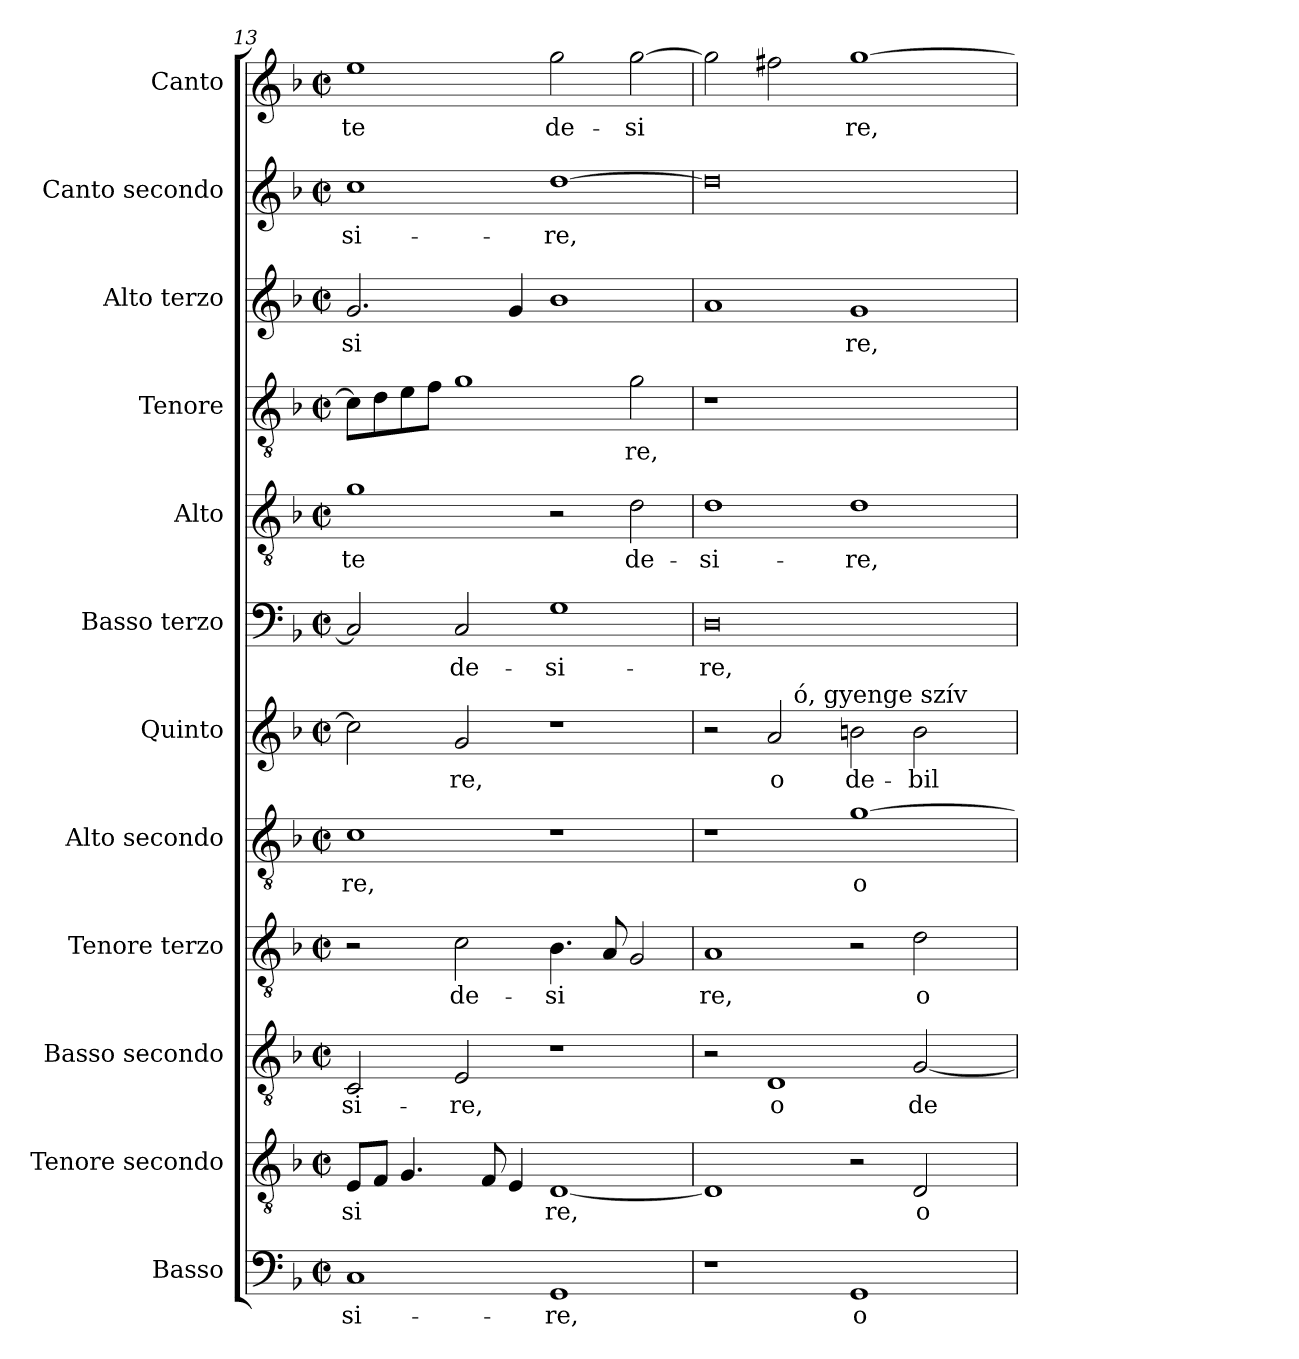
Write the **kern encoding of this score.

**kern	**text	**kern	**text	**kern	**text	**kern	**text	**kern	**text	**kern	**text	**kern	**text	**kern	**text	**kern	**text	**kern	**text	**kern	**text	**kern	**text
*part12	*part12	*part11	*part11	*part10	*part10	*part9	*part9	*part8	*part8	*part7	*part7	*part6	*part6	*part5	*part5	*part4	*part4	*part3	*part3	*part2	*part2	*part1	*part1
*staff12	*staff12	*staff11	*staff11	*staff10	*staff10	*staff9	*staff9	*staff8	*staff8	*staff7	*staff7	*staff6	*staff6	*staff5	*staff5	*staff4	*staff4	*staff3	*staff3	*staff2	*staff2	*staff1	*staff1
*I"Basso	*	*I"Tenore secondo	*	*I"Basso secondo	*	*I"Tenore terzo	*	*I"Alto secondo	*	*I"Quinto	*	*I"Basso terzo	*	*I"Alto	*	*I"Tenore	*	*I"Alto terzo	*	*I"Canto secondo	*	*I"Canto	*
*	*	*	*	*	*	*	*	*	*	*I'Q	*	*	*	*	*	*	*	*	*	*	*	*	*
*clefF4	*	*clefGv2	*	*clefGv2	*	*clefGv2	*	*clefGv2	*	*clefG2	*	*clefF4	*	*clefGv2	*	*clefGv2	*	*clefG2	*	*clefG2	*	*clefG2	*
*k[b-]	*	*k[b-]	*	*k[b-]	*	*k[b-]	*	*k[b-]	*	*k[b-]	*	*k[b-]	*	*k[b-]	*	*k[b-]	*	*k[b-]	*	*k[b-]	*	*k[b-]	*
*F:	*	*F:	*	*F:	*	*F:	*	*F:	*	*F:	*	*F:	*	*F:	*	*F:	*	*F:	*	*F:	*	*F:	*
*M2/2	*	*M2/2	*	*M2/2	*	*M2/2	*	*M2/2	*	*M2/2	*	*M2/2	*	*M2/2	*	*M2/2	*	*M2/2	*	*M2/2	*	*M2/2	*
*met(c|)	*	*met(c|)	*	*met(c|)	*	*met(c|)	*	*met(c|)	*	*met(c|)	*	*met(c|)	*	*met(c|)	*	*met(c|)	*	*met(c|)	*	*met(c|)	*	*met(c|)	*
=13	=13	=13	=13	=13	=13	=13	=13	=13	=13	=13	=13	=13	=13	=13	=13	=13	=13	=13	=13	=13	=13	=13	=13
!	!LO:LY:b:cj	!	!LO:LY:b:cj	!	!LO:LY:b:cj	!	!	!	!LO:LY:b:cj	!	!LO:LY:b:cj	!	!LO:LY:b:rj	!	!LO:LY:b:rj	!	!LO:LY:b:rj	!	!LO:LY:b:rj	!	!LO:LY:b:rj	!	!LO:LY:b:cj
1C	-si-	8E/L	-si-	2C/	-si-	2r	.	1c	-re,	2cc\]	--	2C/]	.	1g	-te	8c\L]	--	2.g/	-si-	1cc	-si-	1ee	-te
!	!	!	!LO:LY:b:cj	!	!	!	!	!	!	!	!	!	!	!	!	!	!LO:LY:b:rj	!	!	!	!	!	!
.	.	8F/J	--	.	.	.	.	.	.	.	.	.	.	.	.	8d\	--	.	.	.	.	.	.
!	!	!	!LO:LY:b:cj	!	!	!	!	!	!	!	!	!	!	!	!	!	!LO:LY:b:rj	!	!	!	!	!	!
.	.	4.G/	--	.	.	.	.	.	.	.	.	.	.	.	.	8e\	--	.	.	.	.	.	.
!	!	!	!	!	!	!	!	!	!	!	!	!	!	!	!	!	!LO:LY:b:rj	!	!	!	!	!	!
.	.	.	.	.	.	.	.	.	.	.	.	.	.	.	.	8f\J	--	.	.	.	.	.	.
!	!	!	!	!	!LO:LY:b:cj	!	!LO:LY:b:cj	!	!	!	!LO:LY:b:cj	!	!LO:LY:b:rj	!	!	!	!LO:LY:b:rj	!	!	!	!	!	!
.	.	.	.	2E/	-re,	2c\	de-	.	.	2g/	-re,	2C/	de-	.	.	1g	--	.	.	.	.	.	.
!	!	!	!LO:LY:b:cj	!	!	!	!	!	!	!	!	!	!	!	!	!	!	!	!	!	!	!	!
.	.	8F/	--	.	.	.	.	.	.	.	.	.	.	.	.	.	.	.	.	.	.	.	.
!	!	!	!LO:LY:b:cj	!	!	!	!	!	!	!	!	!	!	!	!	!	!	!	!LO:LY:b:rj	!	!	!	!
.	.	4E/	--	.	.	.	.	.	.	.	.	.	.	.	.	.	.	4g/	--	.	.	.	.
!	!LO:LY:b:cj	!	!LO:LY:b:cj	!	!	!	!LO:LY:b:cj	!	!	!	!	!	!LO:LY:b:rj	!	!	!	!	!	!LO:LY:b:rj	!	!LO:LY:b:rj	!	!LO:LY:b:cj
1GG	-re,	[<1D	-re,	1r	.	4.B-\	-si-	1r	.	1r	.	1G	-si-	2r	.	.	.	1b-	--	[>1dd	-re,	2gg\	de-
!	!	!	!	!	!	!	!LO:LY:b:cj	!	!	!	!	!	!	!	!	!	!	!	!	!	!	!	!
.	.	.	.	.	.	8A/	--	.	.	.	.	.	.	.	.	.	.	.	.	.	.	.	.
!	!	!	!	!	!	!	!LO:LY:b:cj	!	!	!	!	!	!	!	!LO:LY:b:rj	!	!LO:LY:b:rj	!	!	!	!	!	!LO:LY:b:cj
.	.	.	.	.	.	2G/	--	.	.	.	.	.	.	2d\	de-	2g\	-re,	.	.	.	.	[>2gg\	-si-
!!LO:PB:g=z
=14	=14	=14	=14	=14	=14	=14	=14	=14	=14	=14	=14	=14	=14	=14	=14	=14	=14	=14	=14	=14	=14	=14	=14
!	!	!	!LO:LY:b:cj	!	!	!	!LO:LY:b:cj	!	!	!	!	!	!LO:LY:b:rj	!	!LO:LY:b:rj	!	!	!	!LO:LY:b:rj	!	!LO:LY:b:rj	!	!LO:LY:b:cj
*	*	*	*	*	*	*	*	*	*	*^	*	*	*	*	*	*	*	*	*	*	*	*	*
1r	.	1D]	.	2r	.	1A	-re,	1r	.	2r	2ryy	.	0D	-re,	1d	-si-	1r	.	1a	--	0dd]	.	2gg\]	--
!	!	!	!	!	!LO:LY:b:cj	!	!	!	!	!	!	!LO:LY:b:cj	!	!	!	!	!	!	!	!	!	!	!	!LO:LY:b:cj
.	.	.	.	1D	o	.	.	.	.	2a/	16ryy	o	.	.	.	.	.	.	.	.	.	.	2ff#X\	--
.	.	.	.	.	.	.	.	.	.	.	64ryy	.	.	.	.	.	.	.	.	.	.	.	.	.
!	!	!	!	!	!	!	!	!	!	!	!LO:TX:a:t=ó, gyenge szív	!	!	!	!	!	!	!	!	!	!	!	!	!
.	.	.	.	.	.	.	.	.	.	.	1ryy	.	.	.	.	.	.	.	.	.	.	.	.	.
!	!LO:LY:b:cj	!	!	!	!	!	!	!	!LO:LY:b:cj	!	!	!LO:LY:b:cj	!	!	!	!LO:LY:b:rj	!	!	!	!LO:LY:b:rj	!	!	!	!LO:LY:b:cj
1GG	o	2r	.	.	.	2r	.	[>1g	o	2bn\	.	de-	.	.	1d	-re,	1ryy	.	1g	-re,	.	.	[>1gg	-re,
!	!	!	!LO:LY:b:cj	!	!LO:LY:b:cj	!	!LO:LY:b:cj	!	!	!	!	!LO:LY:b:cj	!	!	!	!	!	!	!	!	!	!	!	!
.	.	2D/	o	[<2G/	de-	2d\	o	.	.	2b\	.	-bil	.	.	.	.	.	.	.	.	.	.	.	.
.	.	.	.	.	.	.	.	.	.	.	4ryy	.	.	.	.	.	.	.	.	.	.	.	.	.
.	.	.	.	.	.	.	.	.	.	.	8ryy	.	.	.	.	.	.	.	.	.	.	.	.	.
.	.	.	.	.	.	.	.	.	.	.	32.ryy	.	.	.	.	.	.	.	.	.	.	.	.	.
*	*	*	*	*	*	*	*	*	*	*v	*v	*	*	*	*	*	*	*	*	*	*	*	*	*
=	=	=	=	=	=	=	=	=	=	=	=	=	=	=	=	=	=	=	=	=	=	=	=
*-	*-	*-	*-	*-	*-	*-	*-	*-	*-	*-	*-	*-	*-	*-	*-	*-	*-	*-	*-	*-	*-	*-	*-
